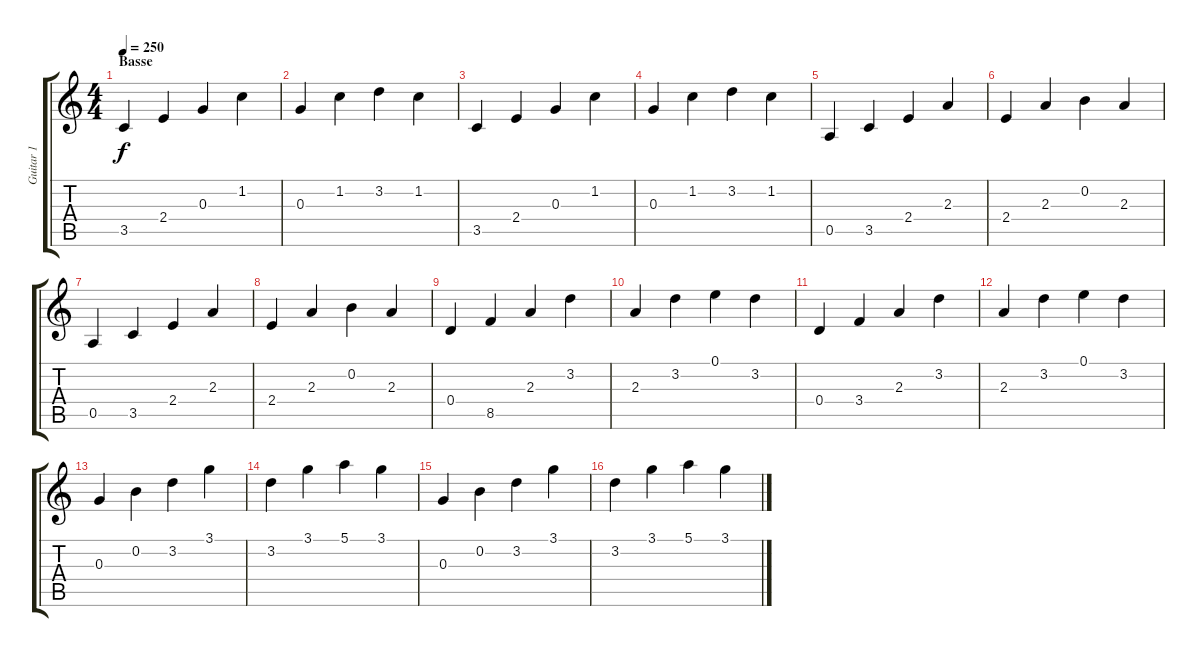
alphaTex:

\track ("Guitar 1" "Guitar 1") {instrument acousticguitarnylon}
\staff {score tabs}
\tuning (E4 B3 G3 D3 A2 E2) {hide}
\ts (4 4)
\section ("" "Basse")
\tempo 250
\clef g2
\ks c
3.5.4{dy f} 2.4.4 0.3.4 1.2.4 |
0.3.4 1.2.4 3.2.4 1.2.4 |
3.5.4 2.4.4 0.3.4 1.2.4 |
0.3.4 1.2.4 3.2.4 1.2.4 |
0.5.4 3.5.4 2.4.4 2.3.4 |
2.4.4 2.3.4 0.2.4 2.3.4 |
0.5.4 3.5.4 2.4.4 2.3.4 |
2.4.4 2.3.4 0.2.4 2.3.4 |
0.4.4 8.5.4 2.3.4 3.2.4 |
2.3.4 3.2.4 0.1.4 3.2.4 |
0.4.4 3.4.4 2.3.4 3.2.4 |
2.3.4 3.2.4 0.1.4 3.2.4 |
0.3.4 0.2.4 3.2.4 3.1.4 |
3.2.4 3.1.4 5.1.4 3.1.4 |
0.3.4 0.2.4 3.2.4 3.1.4 |
3.2.4 3.1.4 5.1.4 3.1.4
